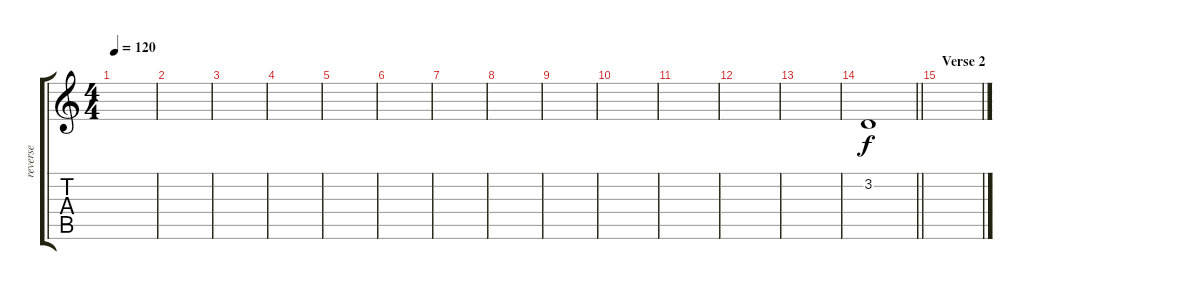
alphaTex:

\track ("reverse" "reverse") {instrument reversecymbal}
\staff {score tabs}
\tuning (E4 B3 G3 D3 A2 E2) {hide}
\ts (4 4)
\tempo 120
\clef g2
\ks c
|
|
|
|
|
|
|
|
|
|
|
|
|
\barLineRight lightlight
3.2.1 |
\section ("" "Verse 2")
